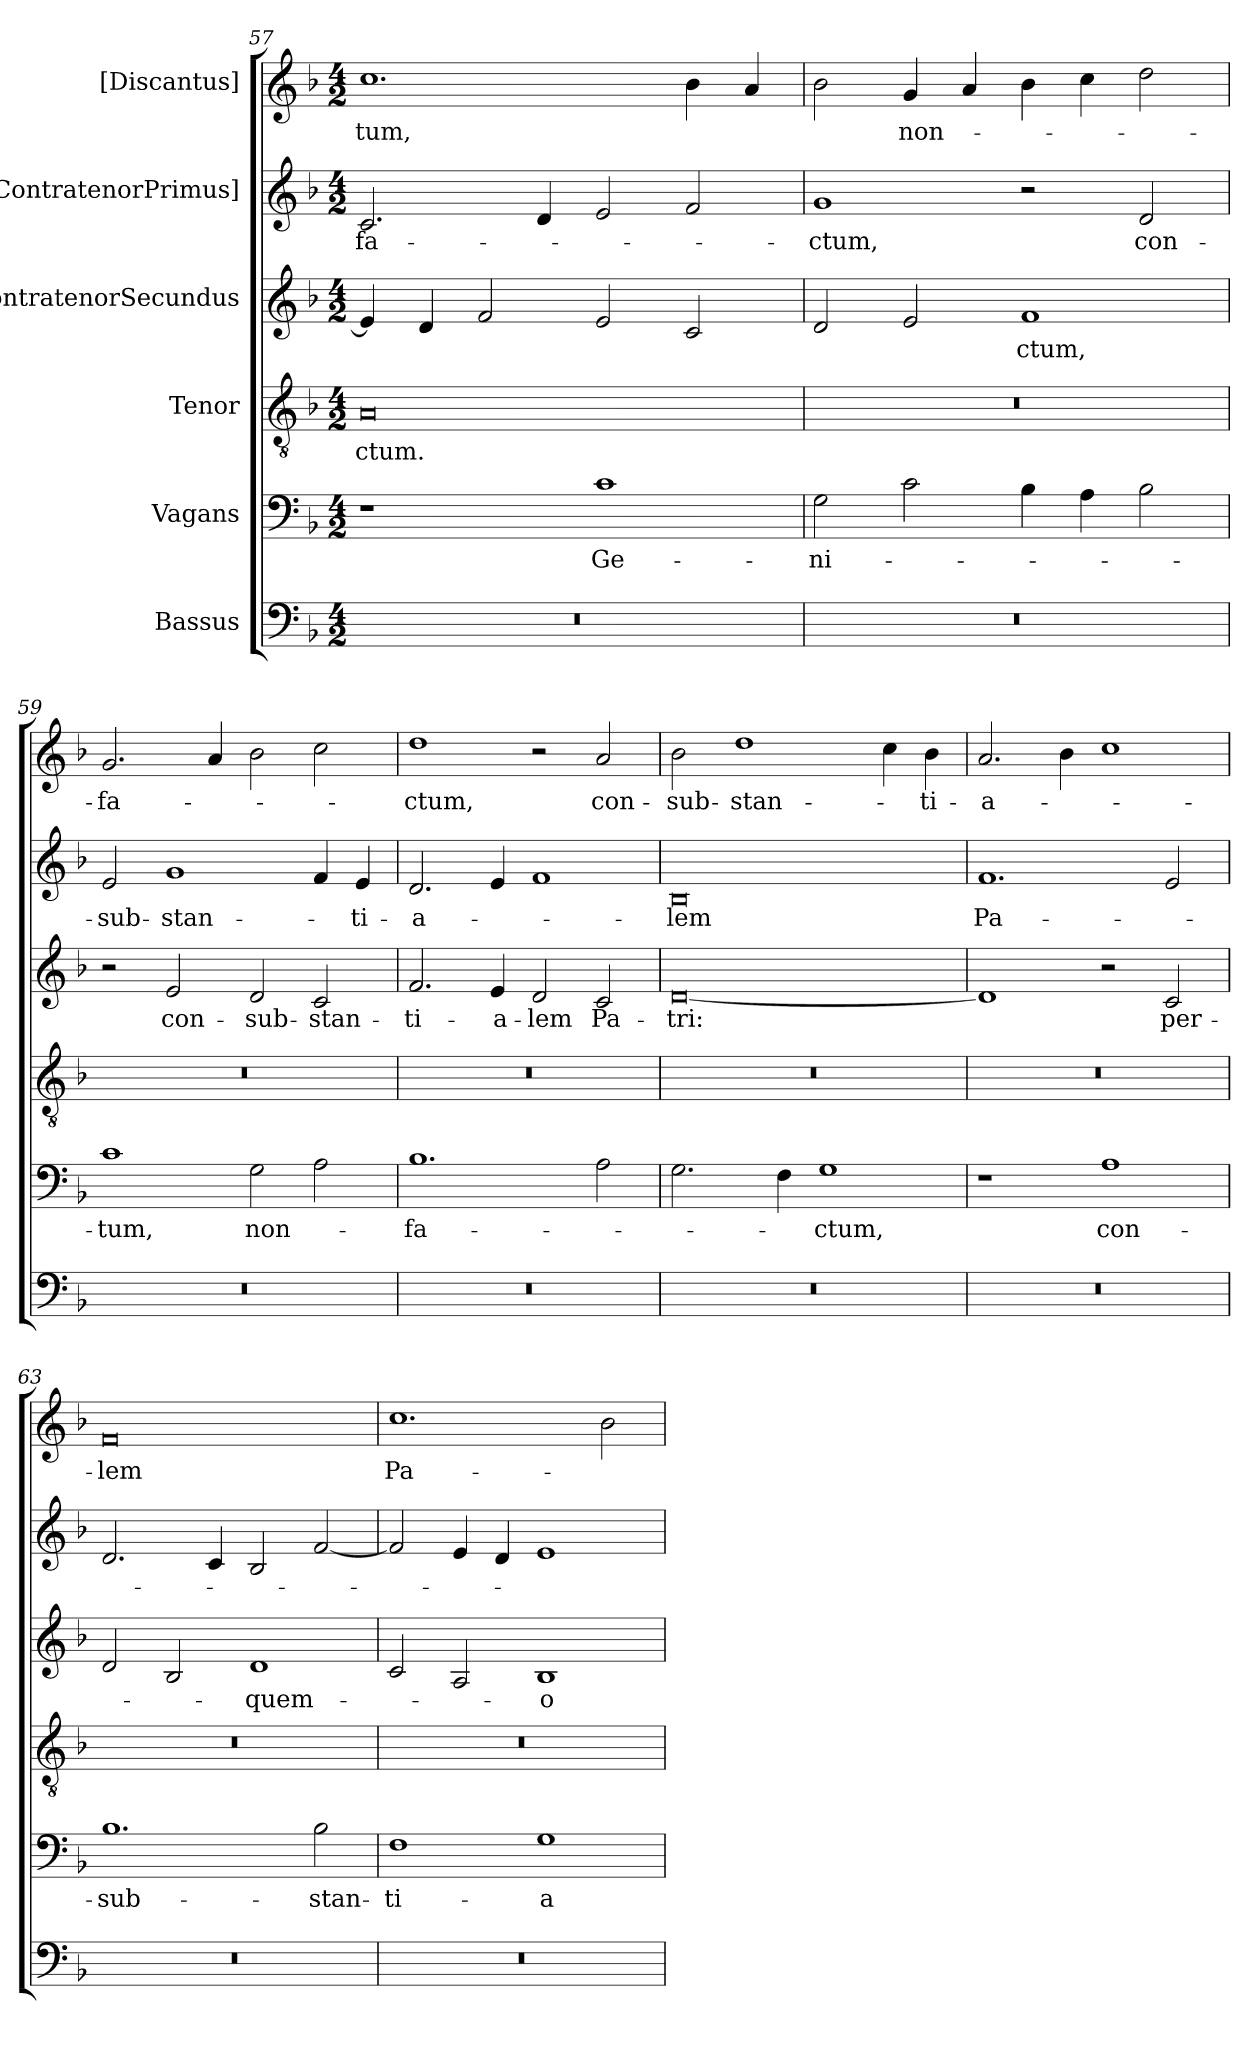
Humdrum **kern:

**kern	**kern	**text	**kern	**text	**kern	**text	**kern	**text	**kern	**text
*part6	*part5	*part5	*part4	*part4	*part3	*part3	*part2	*part2	*part1	*part1
*staff6	*staff5	*staff5	*staff4	*staff4	*staff3	*staff3	*staff2	*staff2	*staff1	*staff1
*I"Bassus	*I"Vagans	*	*I"Tenor	*	*I"ContratenorSecundus	*	*I"[ContratenorPrimus]	*	*I"[Discantus]	*
*clefF4	*clefF4	*	*clefGv2	*	*clefG2	*	*clefG2	*	*clefG2	*
*k[b-]	*k[b-]	*	*k[b-]	*	*k[b-]	*	*k[b-]	*	*k[b-]	*
*M4/2	*M4/2	*	*M4/2	*	*M4/2	*	*M4/2	*	*M4/2	*
=57	=57	=57	=57	=57	=57	=57	=57	=57	=57	=57
0r	1r	.	0A/	-ctum.	4e/]	.	2.c/	fa-	1.cc\	-tum,
.	.	.	.	.	4d/	.	.	.	.	.
.	.	.	.	.	2f/	.	.	.	.	.
.	.	.	.	.	.	.	4d/	.	.	.
.	1c\	Ge-	.	.	2e/	.	2e/	.	.	.
.	.	.	.	.	2c/	.	2f/	.	4b-\	.
.	.	.	.	.	.	.	.	.	4a/	.
=58	=58	=58	=58	=58	=58	=58	=58	=58	=58	=58
0r	2G\	-ni-	0r	.	2d/	.	1g/	-ctum,	2b-\	.
.	2c\	.	.	.	2e/	.	.	.	4g/	non-
.	.	.	.	.	.	.	.	.	4a/	.
.	4B-\	.	.	.	1f/	-ctum,	2r	.	4b-\	.
.	4A\	.	.	.	.	.	.	.	4cc\	.
.	2B-\	.	.	.	.	.	2d/	con-	2dd\	.
=59	=59	=59	=59	=59	=59	=59	=59	=59	=59	=59
0r	1c\	-tum,	0r	.	2r	.	2e/	-sub-	2.g/	fa-
.	.	.	.	.	2e/	con-	1g/	-stan-	.	.
.	.	.	.	.	.	.	.	.	4a/	.
.	2G\	non-	.	.	2d/	-sub-	.	.	2b-\	.
.	2A\	.	.	.	2c/	-stan-	4f/	.	2cc\	.
.	.	.	.	.	.	.	4e/	-ti-	.	.
=60	=60	=60	=60	=60	=60	=60	=60	=60	=60	=60
0r	1.B-\	fa-	0r	.	2.f/	-ti-	2.d/	-a-	1dd\	-ctum,
.	.	.	.	.	4e/	-a-	4e/	.	.	.
.	.	.	.	.	2d/	-lem	1f/	.	2r	.
.	2A\	.	.	.	2c/	Pa-	.	.	2a/	con-
=61	=61	=61	=61	=61	=61	=61	=61	=61	=61	=61
0r	2.G\	.	0r	.	[0d/	-tri:	0B-/	-lem	2b-\	-sub-
.	.	.	.	.	.	.	.	.	1dd\	-stan-
.	4F\	.	.	.	.	.	.	.	.	.
.	1G\	-ctum,	.	.	.	.	.	.	.	.
.	.	.	.	.	.	.	.	.	4cc\	.
.	.	.	.	.	.	.	.	.	4b-\	-ti-
=62	=62	=62	=62	=62	=62	=62	=62	=62	=62	=62
0r	1r	.	0r	.	1d/]	.	1.f/	Pa-	2.a/	-a-
.	.	.	.	.	.	.	.	.	4b-\	.
.	1A\	con-	.	.	2r	.	.	.	1cc\	.
.	.	.	.	.	2c/	per-	2e/	.	.	.
=63	=63	=63	=63	=63	=63	=63	=63	=63	=63	=63
0r	1.B-\	-sub-	0r	.	2d/	.	2.d/	.	0f/	-lem
.	.	.	.	.	2B-/	.	.	.	.	.
.	.	.	.	.	.	.	4c/	.	.	.
.	.	.	.	.	1d/	quem-	2B-/	.	.	.
.	2B-\	-stan-	.	.	.	.	[2f/	.	.	.
=64	=64	=64	=64	=64	=64	=64	=64	=64	=64	=64
0r	1F\	-ti-	0r	.	2c/	.	2f/]	.	1.cc\	Pa-
.	.	.	.	.	2A/	.	4e/	.	.	.
.	.	.	.	.	.	.	4d/	.	.	.
.	1G\	-a-	.	.	1B-/	o-	1e/	.	.	.
.	.	.	.	.	.	.	.	.	2b-\	.
=	=	=	=	=	=	=	=	=	=	=
*-	*-	*-	*-	*-	*-	*-	*-	*-	*-	*-
